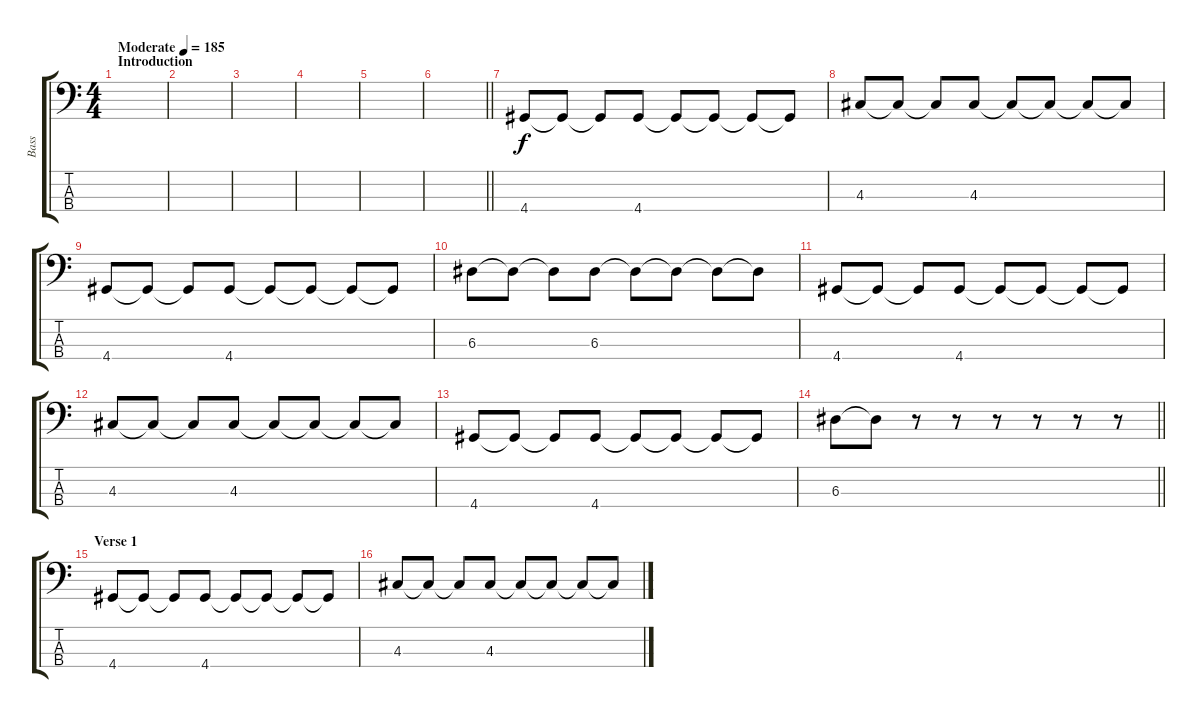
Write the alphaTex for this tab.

\track ("Bass" "Bass") {instrument electricbassfinger}
\staff {score tabs}
\tuning (G2 D2 A1 E1) {hide}
\ts (4 4)
\section ("" "Introduction")
\tempo (185 "Moderate")
\clef f4
\ks c
|
|
|
|
|
\barLineRight lightlight
|
4.4.8 4.4{t}.8 4.4{t}.8 4.4.8 4.4{t}.8 4.4{t}.8 4.4{t}.8 4.4{t}.8 |
4.3.8 4.3{t}.8 4.3{t}.8 4.3.8 4.3{t}.8 4.3{t}.8 4.3{t}.8 4.3{t}.8 |
4.4.8 4.4{t}.8 4.4{t}.8 4.4.8 4.4{t}.8 4.4{t}.8 4.4{t}.8 4.4{t}.8 |
6.3.8 6.3{t}.8 6.3{t}.8 6.3.8 6.3{t}.8 6.3{t}.8 6.3{t}.8 6.3{t}.8 |
4.4.8 4.4{t}.8 4.4{t}.8 4.4.8 4.4{t}.8 4.4{t}.8 4.4{t}.8 4.4{t}.8 |
4.3.8 4.3{t}.8 4.3{t}.8 4.3.8 4.3{t}.8 4.3{t}.8 4.3{t}.8 4.3{t}.8 |
4.4.8 4.4{t}.8 4.4{t}.8 4.4.8 4.4{t}.8 4.4{t}.8 4.4{t}.8 4.4{t}.8 |
\barLineRight lightlight
6.3.8 6.3{t}.8 r.8 r.8 r.8 r.8 r.8 r.8 |
\section ("" "Verse 1")
4.4.8 4.4{t}.8 4.4{t}.8 4.4.8 4.4{t}.8 4.4{t}.8 4.4{t}.8 4.4{t}.8 |
4.3.8 4.3{t}.8 4.3{t}.8 4.3.8 4.3{t}.8 4.3{t}.8 4.3{t}.8 4.3{t}.8
